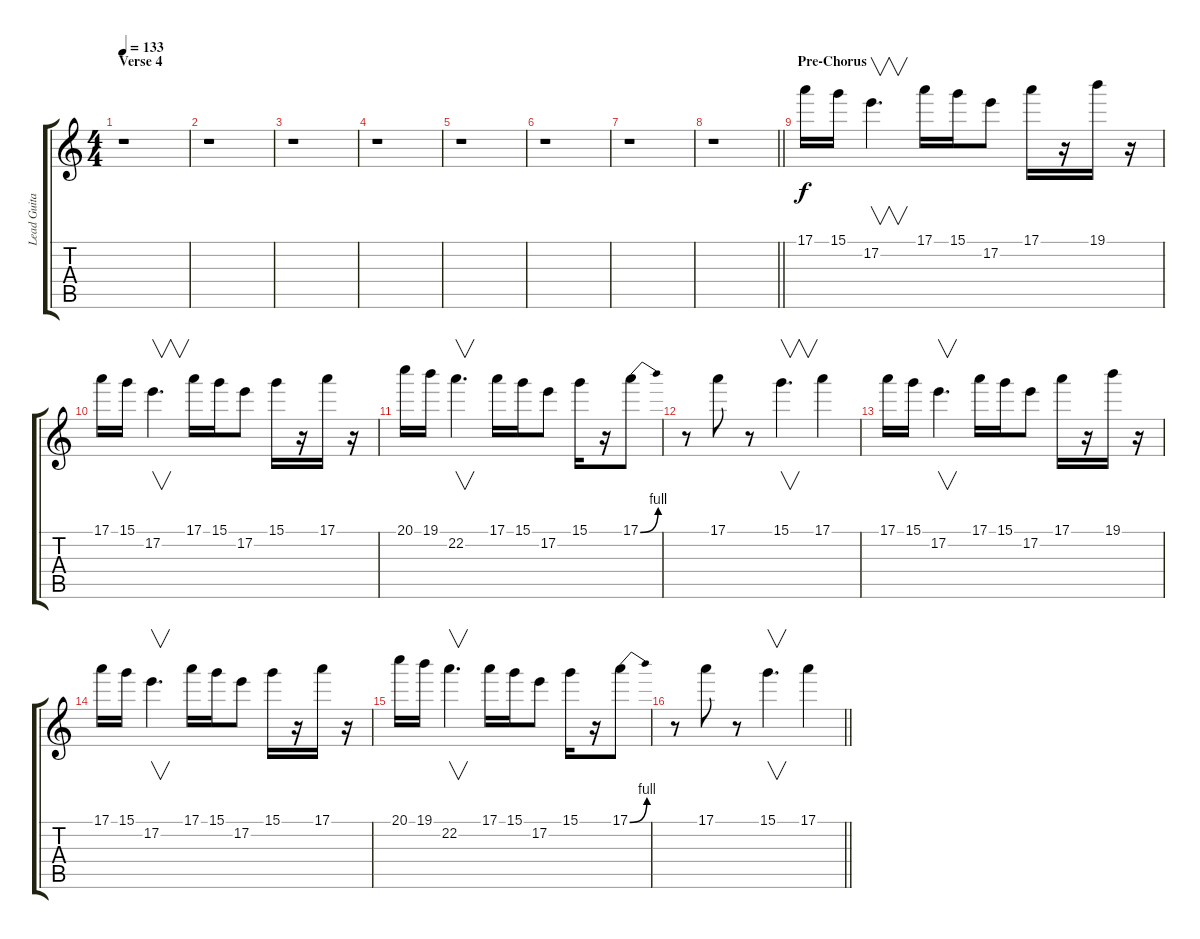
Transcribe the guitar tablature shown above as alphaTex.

\track ("Lead Guitar Voice 2" "Lead Guita") {instrument distortionguitar}
\staff {score tabs}
\tuning (E4 B3 G3 D3 A2 E2) {hide}
\ts (4 4)
\section ("" "Verse 4")
\tempo 133
\clef g2
\ks c
r.1{dy f} |
r.1 |
r.1 |
r.1 |
r.1 |
r.1 |
r.1 |
\barLineRight lightlight
r.1 |
\section ("" "Pre-Chorus")
17.1.16 15.1.16 17.2.4{v d} 17.1.16 15.1.16 17.2.8 17.1.16 r.16 19.1.16 r.16 |
17.1.16 15.1.16 17.2.4{v d} 17.1.16 15.1.16 17.2.8 15.1.16 r.16 17.1.16 r.16 |
20.1.16 19.1.16 22.2.4{v d} 17.1.16 15.1.16 17.2.8 15.1.16 r.16 17.1{be (bend 0 0 60 4)}.8 |
r.8 17.1.8 r.8 15.1.4{v d} 17.1.4 |
17.1.16 15.1.16 17.2.4{v d} 17.1.16 15.1.16 17.2.8 17.1.16 r.16 19.1.16 r.16 |
17.1.16 15.1.16 17.2.4{v d} 17.1.16 15.1.16 17.2.8 15.1.16 r.16 17.1.16 r.16 |
20.1.16 19.1.16 22.2.4{v d} 17.1.16 15.1.16 17.2.8 15.1.16 r.16 17.1{be (bend 0 0 60 4)}.8 |
\barLineRight lightlight
r.8 17.1.8 r.8 15.1.4{v d} 17.1.4
